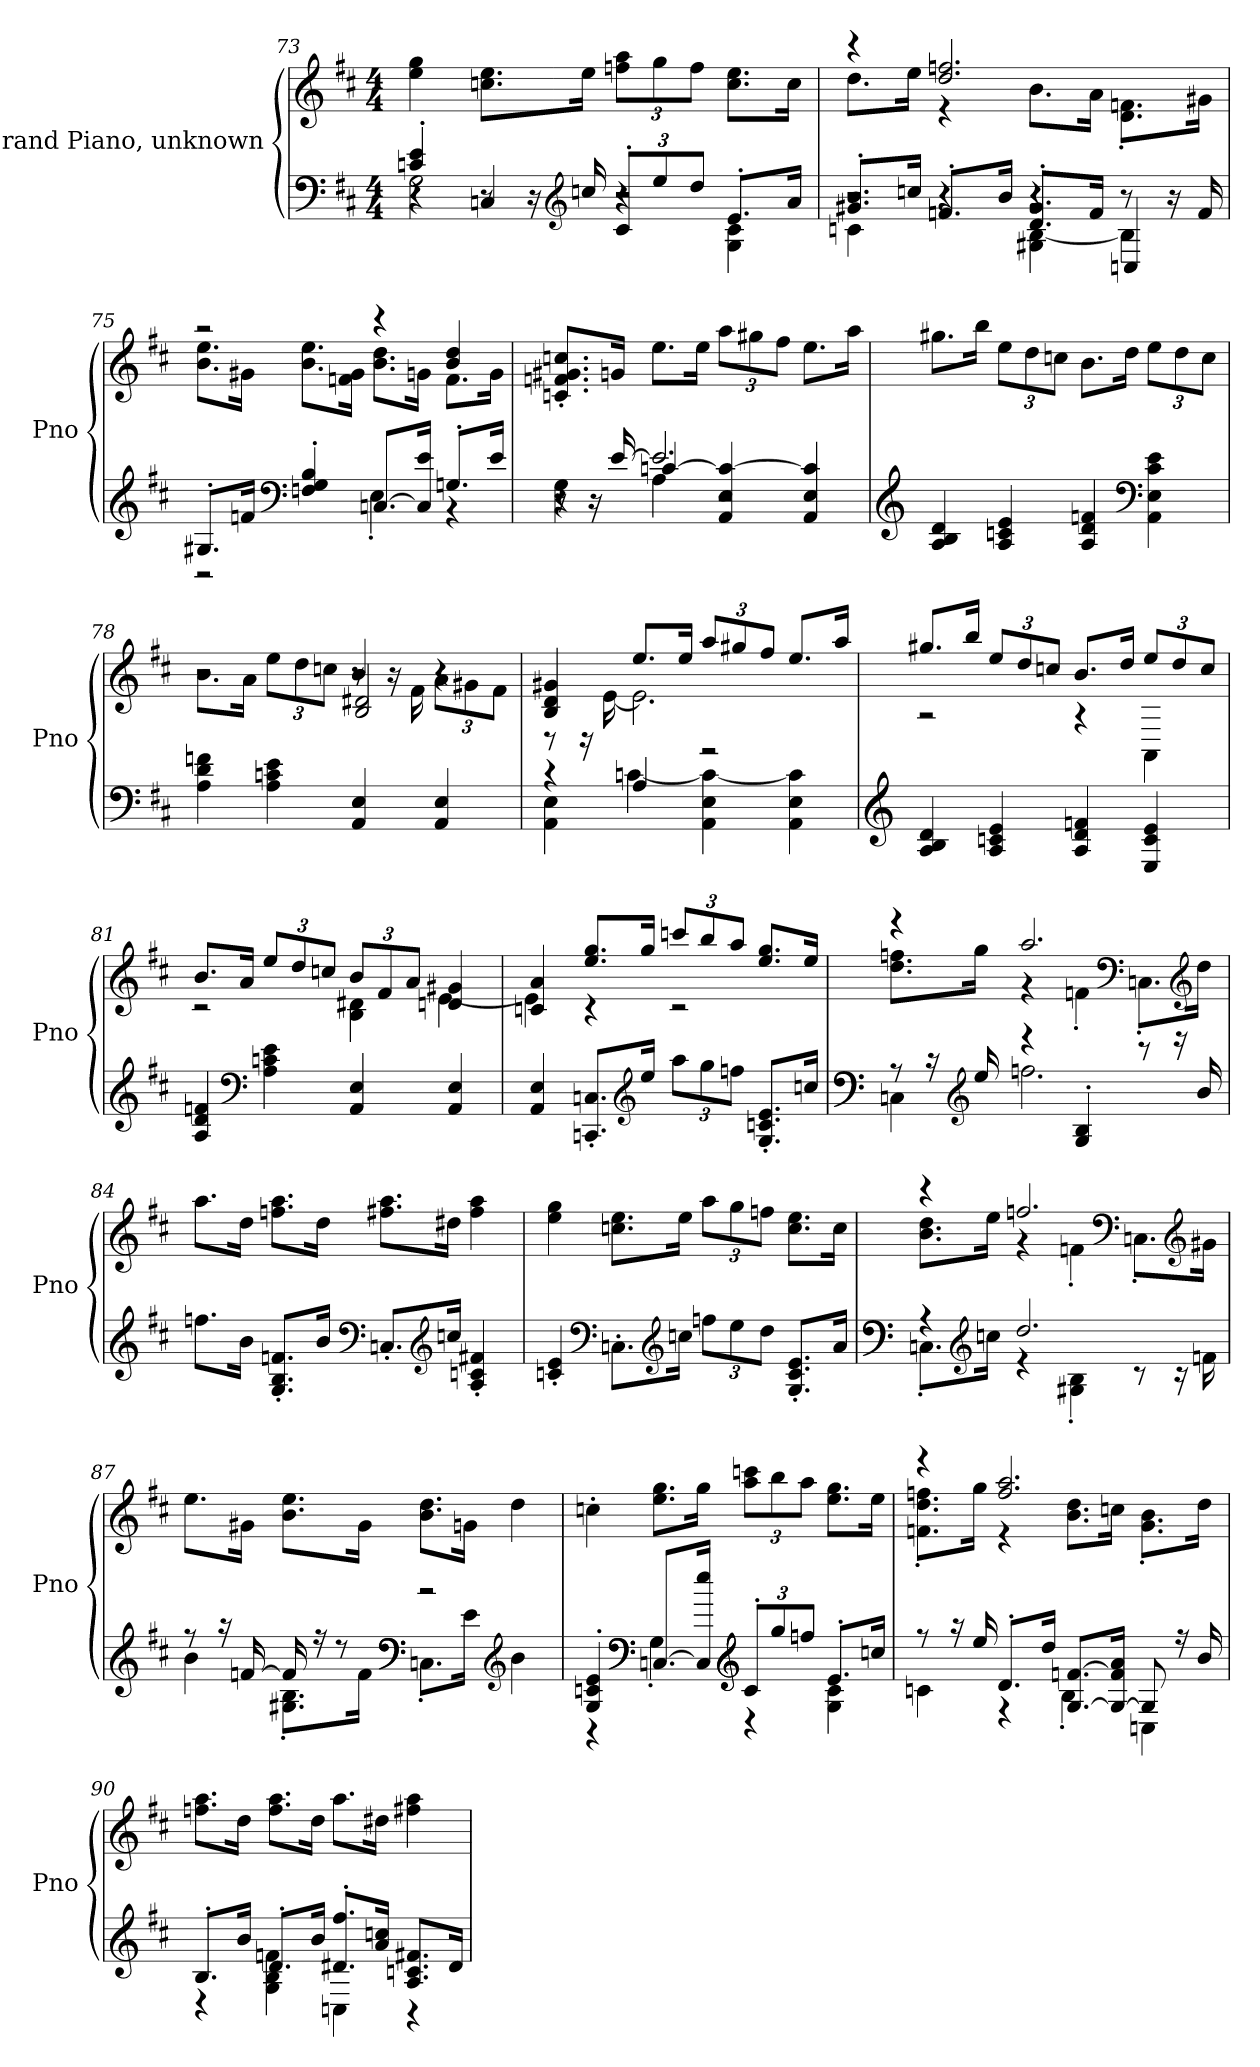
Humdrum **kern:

**kern	**kern
*part1	*part1
*staff2	*staff1
*I"Grand Piano, unknown	*
*I'Pno	*
*clefF4	*clefG2
*k[f#c#]	*k[f#c#]
*M4/4	*M4/4
=73	=73
*^	*
*	*^	*
4cn/' 4e/'	2G\	4r	4ee\ 4gg\
8r	.	4Cn/	8.ccn\ 8.ee\L
16r	.	.	.
*clefG2	*	*	*
16ccn/	.	.	16ee\Jk
*Xbrackettup	*	*	*Xbrackettup
12c'/L	4r	2r	12ffn\ 12aa\L
12ee/	.	.	12gg\
12dd/J	.	.	12ff\J
8.e'/L	4G\ 4c\	.	8.cc\ 8.ee\L
16a/Jk	.	.	16cc\Jk
=74	=74	=74	=74
*	*	*	*^
8.g#X/' 8.b/'L	4cn\	2r	4r	8.dd\L
16ccn/Jk	.	.	.	16ee\Jk
8.fn'/L	4r	.	2.dd/ 2.ffn/	4r
16b/Jk	.	.	.	.
8.d/' 8.g#/'L	4G#X\ [4B\	4r	.	8.b\L
16f/Jk	.	.	.	16a\Jk
8r	4B\]	4Cn/	.	8.d\' 8.fn\'L
16r	.	.	.	.
16f/	.	.	.	16g#X\Jk
*	*v	*v	*	*
!!LO:LB:g=z	!!
=75	=75	=75	=75
8.G#X'/L	2r	2r	8.b\ 8.ee\L
16fn/Jk	.	.	16g#X\Jk
*clefF4	*	*	*
4Fn/' 4G#/' 4B/'	.	.	8.b\ 8.ee\L
.	.	.	16fn\ 16g#\Jk
[8.Cn/L	4E'\	4r	8.b\ 8.dd\L
16C/] 16e/Jk	.	.	16gn\Jk
8.Gn'/L	4r	4b/ 4dd/	8.f\L
16e/Jk	.	.	16g\Jk
*	*	*v	*v
=76	=76	=76
*	*^	*
8r	4G\	4r	8.cn/' 8.fn/' 8.g#X/' 8.ccn/'L
16r	.	.	.
[16e/	.	.	16gn/Jk
2.e/]	4A\	[4cn/	8.ee\L
.	.	.	16ee\Jk
.	2r	4AA/ 4E/ 4c/_	12aa\L
.	.	.	12gg#X\
.	.	.	12ff#\J
.	.	4AA/ 4E/ 4c/]	8.ee\L
.	.	.	16aa\Jk
*v	*v	*v	*
=77	=77
*clefG2	*
4A/ 4B/ 4d/	8.gg#X\L
.	16bb\Jk
4A/ 4cn/ 4e/	12ee\L
.	12dd\
.	12ccn\J
4A/ 4d/ 4fn/	8.b\L
.	16dd\Jk
*clefF4	*
4AA\ 4E\ 4c\ 4e\	12ee\L
.	12dd\
.	12cc\J
!!LO:PB:g=z
=78	=78
*	*^
*	*	*^
4A\ 4d\ 4fn\	2r	8.b\L	2r
.	.	16a\Jk	.
4A\ 4cn\ 4e\	.	12ee\L	.
.	.	12dd\	.
.	.	12ccn\J	.
4AA/ 4E/	4b/	8r	2B/ 2d#X/
.	.	16r	.
.	.	16f#\	.
4AA/ 4E/	4r	12a\L	.
.	.	12g#X\	.
.	.	12f#\J	.
*	*	*v	*v
=79	=79	=79
*^	*	*
4r	4AA\ 4E\	4B/ 4d/ 4g#X/	8r
.	.	.	16r
.	.	.	[16e\
4A/	[4cn\	8.ee/L	2.e\]
.	.	16ee/Jk	.
2r	4AA\ 4E\ 4c\_	12aa/L	.
.	.	12gg#X/	.
.	.	12ff#/J	.
.	4AA\ 4E\ 4c\]	8.ee/L	.
.	.	16aa/Jk	.
*v	*v	*	*
=80	=80	=80
*clefG2	*	*
4A/ 4B/ 4d/	8.gg#X/L	2r
.	16bb/Jk	.
4A/ 4cn/ 4e/	12ee/L	.
.	12dd/	.
.	12ccn/J	.
4A/ 4d/ 4fn/	8.b/L	4r
.	16dd/Jk	.
4E/ 4c/ 4e/	12ee/L	4AA\
.	12dd/	.
.	12cc/J	.
!!LO:LB:g=z	!!
=81	=81	=81
4A/ 4d/ 4fn/	8.b/L	2r
.	16a/Jk	.
*clefF4	*	*
4A\ 4cn\ 4e\	12ee/L	.
.	12dd/	.
.	12ccn/J	.
4AA/ 4E/	12b/L	4B\ 4d#X\
.	12f#/	.
.	12a/J	.
4AA/ 4E/	4dn/ 4g#X/	[4e\
=82	=82	=82
4AA/ 4E/	4cn/ 4a/	4e\]
8.CCn/' 8.Cn/'L	8.ee/ 8.gg/L	4r
*clefG2	*	*
16ee/Jk	16gg/Jk	.
12aa\L	12cccn/L	2r
12gg\	12bb/	.
12ffn\J	12aa/J	.
8.G/' 8.cn/' 8.e/'L	8.ee/ 8.gg/L	.
16ccn/Jk	16ee/Jk	.
!!LO:LB:g=z	!!
=83	=83	=83
*clefF4	*	*
*^	*	*
8r	4Cn\	4r	8.dd\ 8.ffn\L
16r	.	.	.
*clefG2	*	*	*
16ee/	.	.	16gg\Jk
4r	2.ffn\	2.aa/	4r
4G/' 4B/'	.	.	4fn'\
*	*	*clefF4	*
8r	.	.	8.Cn'\L
16r	.	.	.
*	*	*clefG2	*
16b/	.	.	16dd\Jk
*v	*v	*	*
*	*v	*v
=84	=84
8.ffn\L	8.aa\L
16b\Jk	16dd\Jk
8.G/' 8.B/' 8.fn/'L	8.ffn\ 8.aa\L
16b/Jk	16dd\Jk
*clefF4	*
8.Cn'/L	8.ff#X\ 8.aa\L
*clefG2	*
16ccn/Jk	16dd#X\Jk
4A/' 4cn/' 4f#X/'	4ff#\ 4aa\
!!LO:LB:g=z
=85	=85
4cn/' 4e/'	4ee\ 4gg\
*clefF4	*
8.Cn'\L	8.ccn\ 8.ee\L
*clefG2	*
16ccn\Jk	16ee\Jk
12ffn\L	12aa\L
12ee\	12gg\
12dd\J	12ffn\J
8.G/' 8.c/' 8.e/'L	8.cc\ 8.ee\L
16a/Jk	16cc\Jk
=86	=86
*clefF4	*
*^	*^
4r	8.Cn'\L	4r	8.b\ 8.dd\L
*clefG2	*	*	*
.	16ccn\Jk	.	16ee\Jk
2.dd/	4r	2.ffn/	4r
.	4G#X\' 4B\'	.	4fn'\
*	*	*clefF4	*
.	8r	.	8.Cn'\L
.	16r	.	.
*	*	*clefG2	*
.	16fn\	.	16g#X\Jk
*	*	*v	*v
!!LO:LB:g=z
=87	=87	=87
8r	4b\	8.ee\L
16r	.	.
[16fn/	.	16g#X\Jk
16f/]	8.G#X\' 8.B\'L	8.b\ 8.ee\L
16r	.	.
8r	.	.
.	16f\Jk	16g#\Jk
*clefF4	*	*
2r	8.Cn'\L	8.b\ 8.dd\L
.	16e\Jk	16gn\Jk
*clefG2	*	*
.	4b\	4dd\
=88	=88	=88
4G/' 4cn/' 4e/'	4r	4ccn'\
*clefF4	*	*
[8.Cn/L	4G'\	8.ee\ 8.gg\L
16C/] 16ee/Jk	.	16gg\Jk
*clefG2	*	*
12c'/L	4r	12aa\ 12cccn\L
12gg/	.	12bb\
12ffn/J	.	12aa\J
8.e'/L	4G\ 4c\	8.ee\ 8.gg\L
16ccn/Jk	.	16ee\Jk
!!LO:LB:g=z
=89	=89	=89
*	*	*^
8r	4cn\	4r	8.fn\' 8.dd\' 8.ffn\'L
16r	.	.	.
16ee/	.	.	16gg\Jk
8.d'/L	4r	2.ff/ 2.aa/	4r
16dd/Jk	.	.	.
[8.G/ [8.fn/L	4B'\	.	8.b\ 8.dd\L
16G/_ 16f/] 16a/Jk	.	.	16ccn\Jk
8G/]	4Cn\	.	8.g\' 8.b\'L
16r	.	.	.
16b/	.	.	16dd\Jk
*	*	*v	*v
=90	=90	=90
8.B'/L	4r	8.ffn\ 8.aa\L
16b/Jk	.	16dd\Jk
8.d'/L	4G\ 4B\ 4fn\	8.ff\ 8.aa\L
16b/Jk	.	16dd\Jk
8.d#X/' 8.ff#/'L	4Cn\	8.aa\L
16a/ 16ccn/Jk	.	16dd#X\Jk
8.A/ 8.cn/ 8.f#X/L	4r	4ff#X\ 4aa\
16d#/Jk	.	.
*v	*v	*
=	=
*-	*-
